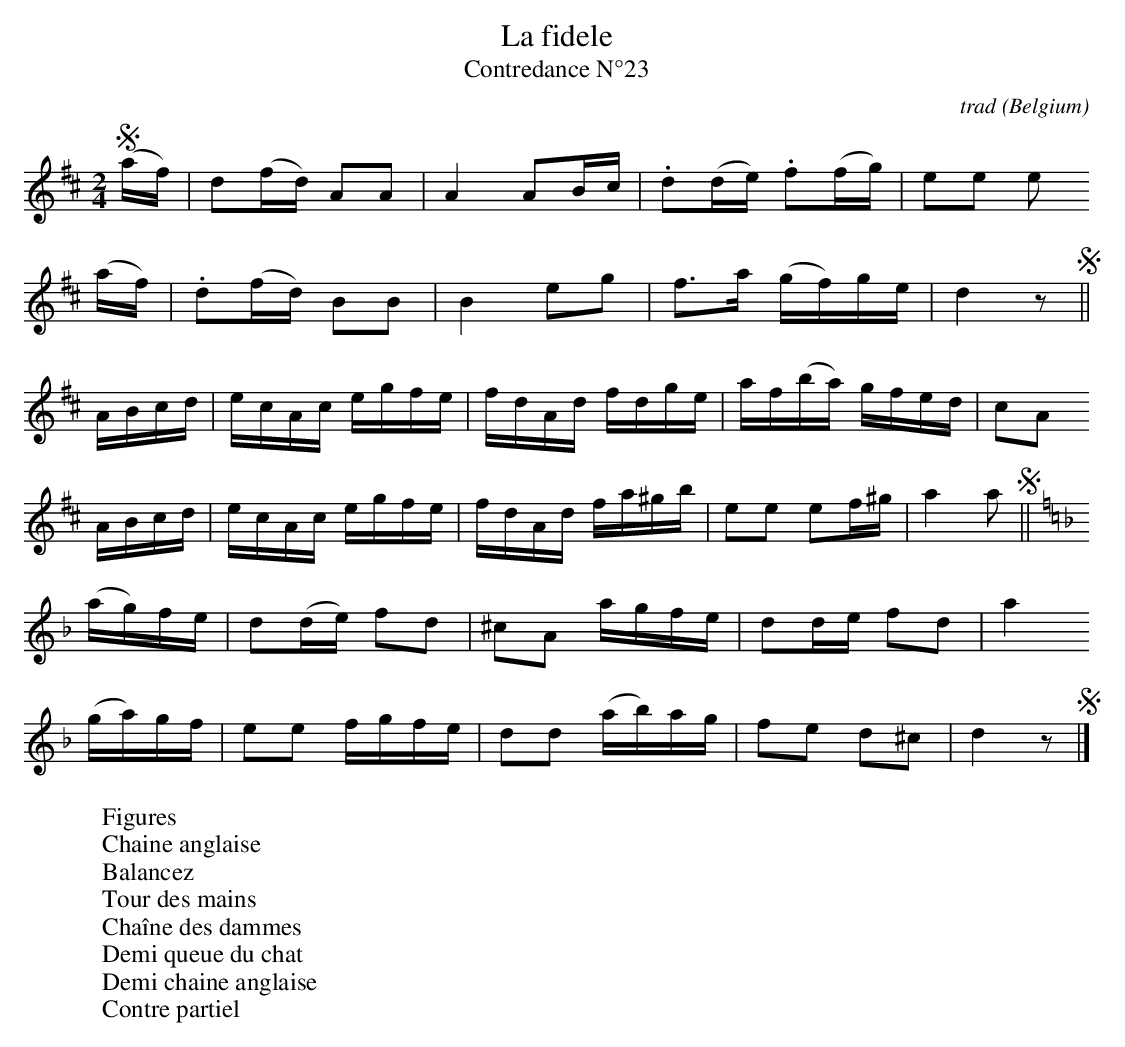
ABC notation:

X:1
T:La fidele
T:Contredance N°23
C:trad
O:Belgium
M:2/4
L:1/16
K:Dmaj
!segno!
(af)|d2(fd) A2A2|A4 A2Bc|.d2(de) .f2(fg)|e2e2 e2
(af)|.d2(fd) B2B2|B4 e2g2|f2>a2 (gf)ge|d4 z2!segno!||
ABcd|ecAc egfe|fdAd fdge|af(ba) gfed|c2A2
ABcd|ecAc egfe|fdAd fa^gb|e2e2 e2f^g|a4 a2!segno!||
K:Dmin
(ag)fe|d2(de) f2d2|^c2A2 agfe|d2de f2d2|a4
(ga)gf|e2e2 fgfe|d2d2 (ab)ag|f2e2 d2^c2|d4 z2!segno!|]
W:Figures
W:Chaine anglaise
W:Balancez
W:Tour des mains
W:Chaîne des dammes
W:Demi queue du chat
W:Demi chaine anglaise
W:Contre partiel
